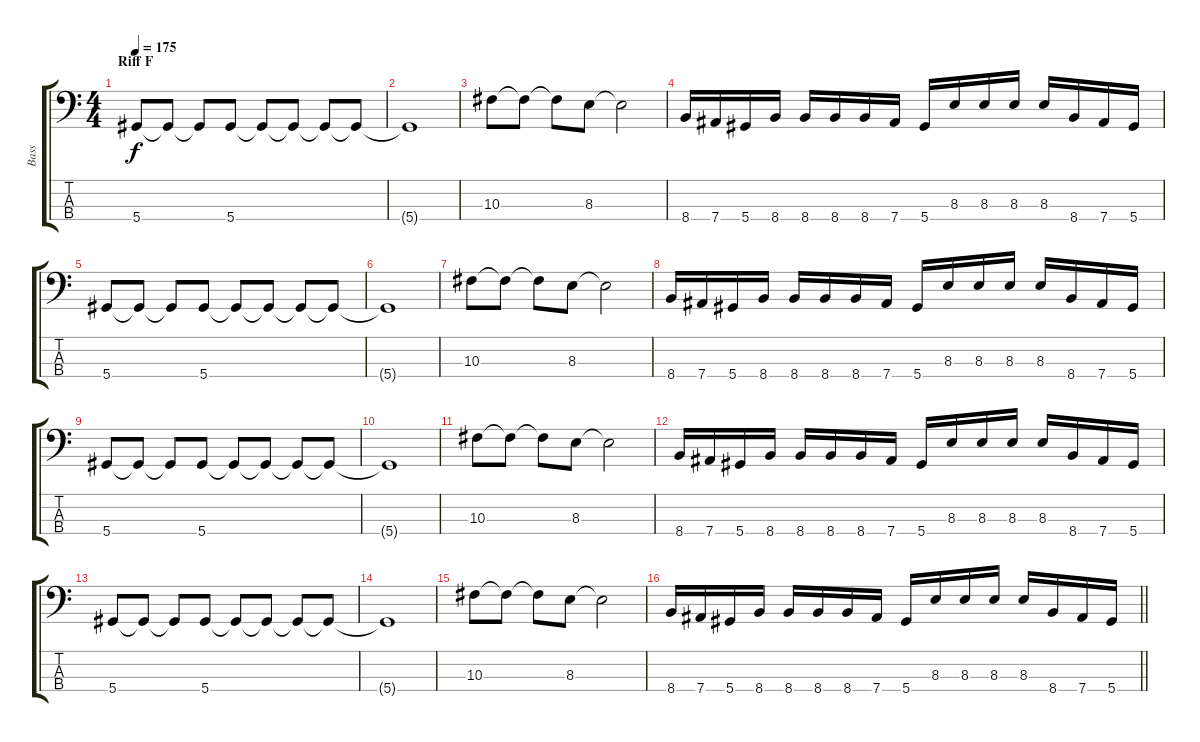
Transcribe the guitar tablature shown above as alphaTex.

\track ("Bass" "Bass") {instrument electricbassfinger}
\staff {score tabs}
\tuning (Gb2 Db2 Ab1 Eb1) {hide}
\ts (4 4)
\section ("" "Riff F")
\tempo 175
\clef f4
\ks c
5.4.8{dy f} 5.4{t}.8 5.4{t}.8 5.4.8 5.4{t}.8 5.4{t}.8 5.4{t}.8 5.4{t}.8 |
5.4{t}.1 |
10.3.8 10.3{t}.8 10.3{t}.8 8.3.8 8.3{t}.2 |
8.4.16 7.4.16 5.4.16 8.4.16 8.4.16 8.4.16 8.4.16 7.4.16 5.4.16 8.3.16 8.3.16 8.3.16 8.3.16 8.4.16 7.4.16 5.4.16 |
5.4.8 5.4{t}.8 5.4{t}.8 5.4.8 5.4{t}.8 5.4{t}.8 5.4{t}.8 5.4{t}.8 |
5.4{t}.1 |
10.3.8 10.3{t}.8 10.3{t}.8 8.3.8 8.3{t}.2 |
8.4.16 7.4.16 5.4.16 8.4.16 8.4.16 8.4.16 8.4.16 7.4.16 5.4.16 8.3.16 8.3.16 8.3.16 8.3.16 8.4.16 7.4.16 5.4.16 |
5.4.8 5.4{t}.8 5.4{t}.8 5.4.8 5.4{t}.8 5.4{t}.8 5.4{t}.8 5.4{t}.8 |
5.4{t}.1 |
10.3.8 10.3{t}.8 10.3{t}.8 8.3.8 8.3{t}.2 |
8.4.16 7.4.16 5.4.16 8.4.16 8.4.16 8.4.16 8.4.16 7.4.16 5.4.16 8.3.16 8.3.16 8.3.16 8.3.16 8.4.16 7.4.16 5.4.16 |
5.4.8 5.4{t}.8 5.4{t}.8 5.4.8 5.4{t}.8 5.4{t}.8 5.4{t}.8 5.4{t}.8 |
5.4{t}.1 |
10.3.8 10.3{t}.8 10.3{t}.8 8.3.8 8.3{t}.2 |
\barLineRight lightlight
8.4.16 7.4.16 5.4.16 8.4.16 8.4.16 8.4.16 8.4.16 7.4.16 5.4.16 8.3.16 8.3.16 8.3.16 8.3.16 8.4.16 7.4.16 5.4.16
